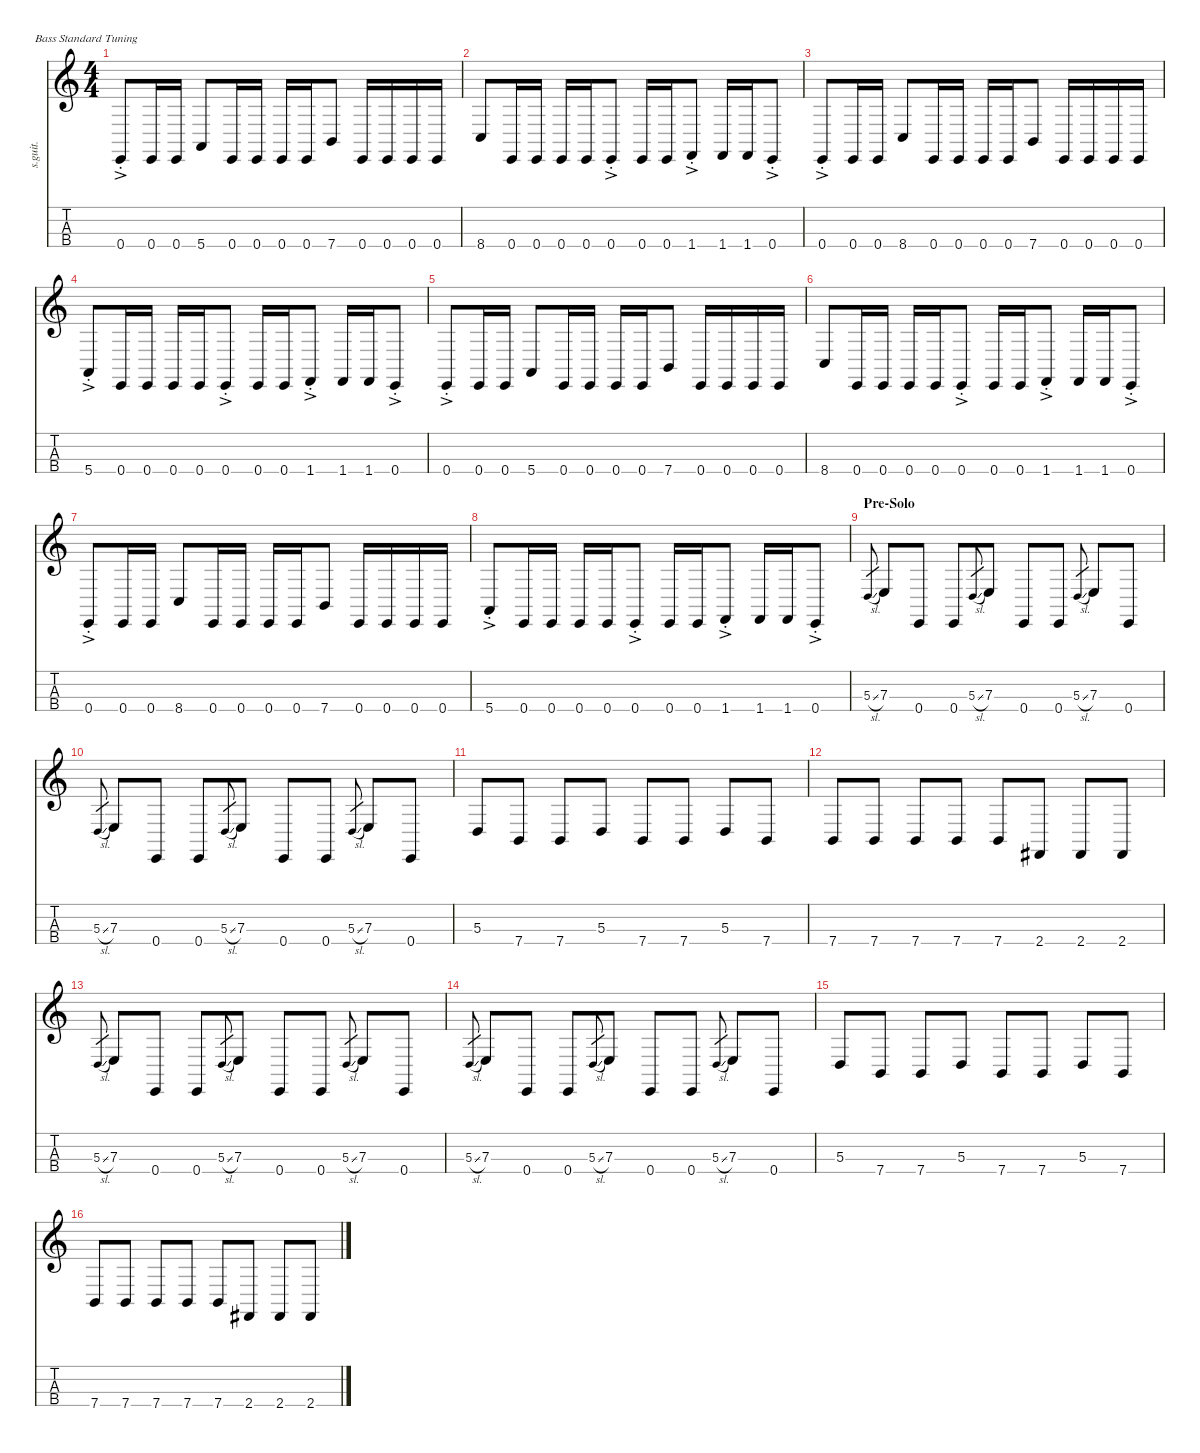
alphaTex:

\defaultSystemsLayout 4
\hideDynamics
\bracketExtendMode nobrackets
\track ("Cliff Burton - Bass" "s.guit.") {instrument electricbassfinger}
\staff {score tabs}
\tuning (G2 D2 A1 E1)
\ts (4 4)
\tempo (130 hide)
\clef g2
\ks c
0.4{ac st}.8{lyrics (0 "") lyrics (1 "") lyrics (2 "") lyrics (3 "") lyrics (4 "") dy ppp} 0.4.16{lyrics (0 "") lyrics (1 "") lyrics (2 "") lyrics (3 "") lyrics (4 "") dy f} 0.4.16{lyrics (0 "") lyrics (1 "") lyrics (2 "") lyrics (3 "") lyrics (4 "")} 5.4.8{lyrics (0 "") lyrics (1 "") lyrics (2 "") lyrics (3 "") lyrics (4 "")} 0.4.16{lyrics (0 "") lyrics (1 "") lyrics (2 "") lyrics (3 "") lyrics (4 "")} 0.4.16{lyrics (0 "") lyrics (1 "") lyrics (2 "") lyrics (3 "") lyrics (4 "")} 0.4.16{lyrics (0 "") lyrics (1 "") lyrics (2 "") lyrics (3 "") lyrics (4 "")} 0.4.16{lyrics (0 "") lyrics (1 "") lyrics (2 "") lyrics (3 "") lyrics (4 "")} 7.4.8{lyrics (0 "") lyrics (1 "") lyrics (2 "") lyrics (3 "") lyrics (4 "")} 0.4.16{lyrics (0 "") lyrics (1 "") lyrics (2 "") lyrics (3 "") lyrics (4 "")} 0.4.16{lyrics (0 "") lyrics (1 "") lyrics (2 "") lyrics (3 "") lyrics (4 "")} 0.4.16{lyrics (0 "") lyrics (1 "") lyrics (2 "") lyrics (3 "") lyrics (4 "")} 0.4.16{lyrics (0 "") lyrics (1 "") lyrics (2 "") lyrics (3 "") lyrics (4 "")} |
8.4.8{lyrics (0 "") lyrics (1 "") lyrics (2 "") lyrics (3 "") lyrics (4 "")} 0.4.16{lyrics (0 "") lyrics (1 "") lyrics (2 "") lyrics (3 "") lyrics (4 "")} 0.4.16{lyrics (0 "") lyrics (1 "") lyrics (2 "") lyrics (3 "") lyrics (4 "")} 0.4.16{lyrics (0 "") lyrics (1 "") lyrics (2 "") lyrics (3 "") lyrics (4 "")} 0.4.16{lyrics (0 "") lyrics (1 "") lyrics (2 "") lyrics (3 "") lyrics (4 "")} 0.4{ac st}.8{lyrics (0 "") lyrics (1 "") lyrics (2 "") lyrics (3 "") lyrics (4 "") dy ppp} 0.4.16{lyrics (0 "") lyrics (1 "") lyrics (2 "") lyrics (3 "") lyrics (4 "") dy f} 0.4.16{lyrics (0 "") lyrics (1 "") lyrics (2 "") lyrics (3 "") lyrics (4 "")} 1.4{ac st}.8{lyrics (0 "") lyrics (1 "") lyrics (2 "") lyrics (3 "") lyrics (4 "") dy ppp} 1.4.16{lyrics (0 "") lyrics (1 "") lyrics (2 "") lyrics (3 "") lyrics (4 "") dy f} 1.4.16{lyrics (0 "") lyrics (1 "") lyrics (2 "") lyrics (3 "") lyrics (4 "")} 0.4{ac st}.8{lyrics (0 "") lyrics (1 "") lyrics (2 "") lyrics (3 "") lyrics (4 "") dy ppp} |
0.4{ac st}.8{lyrics (0 "") lyrics (1 "") lyrics (2 "") lyrics (3 "") lyrics (4 "")} 0.4.16{lyrics (0 "") lyrics (1 "") lyrics (2 "") lyrics (3 "") lyrics (4 "") dy f} 0.4.16{lyrics (0 "") lyrics (1 "") lyrics (2 "") lyrics (3 "") lyrics (4 "")} 8.4.8{lyrics (0 "") lyrics (1 "") lyrics (2 "") lyrics (3 "") lyrics (4 "")} 0.4.16{lyrics (0 "") lyrics (1 "") lyrics (2 "") lyrics (3 "") lyrics (4 "")} 0.4.16{lyrics (0 "") lyrics (1 "") lyrics (2 "") lyrics (3 "") lyrics (4 "")} 0.4.16{lyrics (0 "") lyrics (1 "") lyrics (2 "") lyrics (3 "") lyrics (4 "")} 0.4.16{lyrics (0 "") lyrics (1 "") lyrics (2 "") lyrics (3 "") lyrics (4 "")} 7.4.8{lyrics (0 "") lyrics (1 "") lyrics (2 "") lyrics (3 "") lyrics (4 "")} 0.4.16{lyrics (0 "") lyrics (1 "") lyrics (2 "") lyrics (3 "") lyrics (4 "")} 0.4.16{lyrics (0 "") lyrics (1 "") lyrics (2 "") lyrics (3 "") lyrics (4 "")} 0.4.16{lyrics (0 "") lyrics (1 "") lyrics (2 "") lyrics (3 "") lyrics (4 "")} 0.4.16{lyrics (0 "") lyrics (1 "") lyrics (2 "") lyrics (3 "") lyrics (4 "")} |
5.4{ac st}.8{lyrics (0 "") lyrics (1 "") lyrics (2 "") lyrics (3 "") lyrics (4 "") dy ppp} 0.4.16{lyrics (0 "") lyrics (1 "") lyrics (2 "") lyrics (3 "") lyrics (4 "") dy f} 0.4.16{lyrics (0 "") lyrics (1 "") lyrics (2 "") lyrics (3 "") lyrics (4 "")} 0.4.16{lyrics (0 "") lyrics (1 "") lyrics (2 "") lyrics (3 "") lyrics (4 "")} 0.4.16{lyrics (0 "") lyrics (1 "") lyrics (2 "") lyrics (3 "") lyrics (4 "")} 0.4{ac st}.8{lyrics (0 "") lyrics (1 "") lyrics (2 "") lyrics (3 "") lyrics (4 "") dy ppp} 0.4.16{lyrics (0 "") lyrics (1 "") lyrics (2 "") lyrics (3 "") lyrics (4 "") dy f} 0.4.16{lyrics (0 "") lyrics (1 "") lyrics (2 "") lyrics (3 "") lyrics (4 "")} 1.4{ac st}.8{lyrics (0 "") lyrics (1 "") lyrics (2 "") lyrics (3 "") lyrics (4 "") dy ppp} 1.4.16{lyrics (0 "") lyrics (1 "") lyrics (2 "") lyrics (3 "") lyrics (4 "") dy f} 1.4.16{lyrics (0 "") lyrics (1 "") lyrics (2 "") lyrics (3 "") lyrics (4 "")} 0.4{ac st}.8{lyrics (0 "") lyrics (1 "") lyrics (2 "") lyrics (3 "") lyrics (4 "") dy ppp} |
0.4{ac st}.8{lyrics (0 "") lyrics (1 "") lyrics (2 "") lyrics (3 "") lyrics (4 "")} 0.4.16{lyrics (0 "") lyrics (1 "") lyrics (2 "") lyrics (3 "") lyrics (4 "") dy f} 0.4.16{lyrics (0 "") lyrics (1 "") lyrics (2 "") lyrics (3 "") lyrics (4 "")} 5.4.8{lyrics (0 "") lyrics (1 "") lyrics (2 "") lyrics (3 "") lyrics (4 "")} 0.4.16{lyrics (0 "") lyrics (1 "") lyrics (2 "") lyrics (3 "") lyrics (4 "")} 0.4.16{lyrics (0 "") lyrics (1 "") lyrics (2 "") lyrics (3 "") lyrics (4 "")} 0.4.16{lyrics (0 "") lyrics (1 "") lyrics (2 "") lyrics (3 "") lyrics (4 "")} 0.4.16{lyrics (0 "") lyrics (1 "") lyrics (2 "") lyrics (3 "") lyrics (4 "")} 7.4.8{lyrics (0 "") lyrics (1 "") lyrics (2 "") lyrics (3 "") lyrics (4 "")} 0.4.16{lyrics (0 "") lyrics (1 "") lyrics (2 "") lyrics (3 "") lyrics (4 "")} 0.4.16{lyrics (0 "") lyrics (1 "") lyrics (2 "") lyrics (3 "") lyrics (4 "")} 0.4.16{lyrics (0 "") lyrics (1 "") lyrics (2 "") lyrics (3 "") lyrics (4 "")} 0.4.16{lyrics (0 "") lyrics (1 "") lyrics (2 "") lyrics (3 "") lyrics (4 "")} |
8.4.8{lyrics (0 "") lyrics (1 "") lyrics (2 "") lyrics (3 "") lyrics (4 "")} 0.4.16{lyrics (0 "") lyrics (1 "") lyrics (2 "") lyrics (3 "") lyrics (4 "")} 0.4.16{lyrics (0 "") lyrics (1 "") lyrics (2 "") lyrics (3 "") lyrics (4 "")} 0.4.16{lyrics (0 "") lyrics (1 "") lyrics (2 "") lyrics (3 "") lyrics (4 "")} 0.4.16{lyrics (0 "") lyrics (1 "") lyrics (2 "") lyrics (3 "") lyrics (4 "")} 0.4{ac st}.8{lyrics (0 "") lyrics (1 "") lyrics (2 "") lyrics (3 "") lyrics (4 "") dy ppp} 0.4.16{lyrics (0 "") lyrics (1 "") lyrics (2 "") lyrics (3 "") lyrics (4 "") dy f} 0.4.16{lyrics (0 "") lyrics (1 "") lyrics (2 "") lyrics (3 "") lyrics (4 "")} 1.4{ac st}.8{lyrics (0 "") lyrics (1 "") lyrics (2 "") lyrics (3 "") lyrics (4 "") dy ppp} 1.4.16{lyrics (0 "") lyrics (1 "") lyrics (2 "") lyrics (3 "") lyrics (4 "") dy f} 1.4.16{lyrics (0 "") lyrics (1 "") lyrics (2 "") lyrics (3 "") lyrics (4 "")} 0.4{ac st}.8{lyrics (0 "") lyrics (1 "") lyrics (2 "") lyrics (3 "") lyrics (4 "") dy ppp} |
0.4{ac st}.8{lyrics (0 "") lyrics (1 "") lyrics (2 "") lyrics (3 "") lyrics (4 "")} 0.4.16{lyrics (0 "") lyrics (1 "") lyrics (2 "") lyrics (3 "") lyrics (4 "") dy f} 0.4.16{lyrics (0 "") lyrics (1 "") lyrics (2 "") lyrics (3 "") lyrics (4 "")} 8.4.8{lyrics (0 "") lyrics (1 "") lyrics (2 "") lyrics (3 "") lyrics (4 "")} 0.4.16{lyrics (0 "") lyrics (1 "") lyrics (2 "") lyrics (3 "") lyrics (4 "")} 0.4.16{lyrics (0 "") lyrics (1 "") lyrics (2 "") lyrics (3 "") lyrics (4 "")} 0.4.16{lyrics (0 "") lyrics (1 "") lyrics (2 "") lyrics (3 "") lyrics (4 "")} 0.4.16{lyrics (0 "") lyrics (1 "") lyrics (2 "") lyrics (3 "") lyrics (4 "")} 7.4.8{lyrics (0 "") lyrics (1 "") lyrics (2 "") lyrics (3 "") lyrics (4 "")} 0.4.16{lyrics (0 "") lyrics (1 "") lyrics (2 "") lyrics (3 "") lyrics (4 "")} 0.4.16{lyrics (0 "") lyrics (1 "") lyrics (2 "") lyrics (3 "") lyrics (4 "")} 0.4.16{lyrics (0 "") lyrics (1 "") lyrics (2 "") lyrics (3 "") lyrics (4 "")} 0.4.16{lyrics (0 "") lyrics (1 "") lyrics (2 "") lyrics (3 "") lyrics (4 "")} |
5.4{ac st}.8{lyrics (0 "") lyrics (1 "") lyrics (2 "") lyrics (3 "") lyrics (4 "") dy ppp} 0.4.16{lyrics (0 "") lyrics (1 "") lyrics (2 "") lyrics (3 "") lyrics (4 "") dy f} 0.4.16{lyrics (0 "") lyrics (1 "") lyrics (2 "") lyrics (3 "") lyrics (4 "")} 0.4.16{lyrics (0 "") lyrics (1 "") lyrics (2 "") lyrics (3 "") lyrics (4 "")} 0.4.16{lyrics (0 "") lyrics (1 "") lyrics (2 "") lyrics (3 "") lyrics (4 "")} 0.4{ac st}.8{lyrics (0 "") lyrics (1 "") lyrics (2 "") lyrics (3 "") lyrics (4 "") dy ppp} 0.4.16{lyrics (0 "") lyrics (1 "") lyrics (2 "") lyrics (3 "") lyrics (4 "") dy f} 0.4.16{lyrics (0 "") lyrics (1 "") lyrics (2 "") lyrics (3 "") lyrics (4 "")} 1.4{ac st}.8{lyrics (0 "") lyrics (1 "") lyrics (2 "") lyrics (3 "") lyrics (4 "") dy ppp} 1.4.16{lyrics (0 "") lyrics (1 "") lyrics (2 "") lyrics (3 "") lyrics (4 "") dy f} 1.4.16{lyrics (0 "") lyrics (1 "") lyrics (2 "") lyrics (3 "") lyrics (4 "")} 0.4{ac st}.8{lyrics (0 "") lyrics (1 "") lyrics (2 "") lyrics (3 "") lyrics (4 "") dy ppp} |
\section ("" "Pre-Solo")
5.3{sl}.8{lyrics (0 "") lyrics (1 "") lyrics (2 "") lyrics (3 "") lyrics (4 "") gr dy f} 7.3.8{lyrics (0 "") lyrics (1 "") lyrics (2 "") lyrics (3 "") lyrics (4 "")} 0.4.8{lyrics (0 "") lyrics (1 "") lyrics (2 "") lyrics (3 "") lyrics (4 "")} 0.4.8{lyrics (0 "") lyrics (1 "") lyrics (2 "") lyrics (3 "") lyrics (4 "")} 5.3{sl}.8{lyrics (0 "") lyrics (1 "") lyrics (2 "") lyrics (3 "") lyrics (4 "") gr} 7.3.8{lyrics (0 "") lyrics (1 "") lyrics (2 "") lyrics (3 "") lyrics (4 "")} 0.4.8{lyrics (0 "") lyrics (1 "") lyrics (2 "") lyrics (3 "") lyrics (4 "")} 0.4.8{lyrics (0 "") lyrics (1 "") lyrics (2 "") lyrics (3 "") lyrics (4 "")} 5.3{sl}.8{lyrics (0 "") lyrics (1 "") lyrics (2 "") lyrics (3 "") lyrics (4 "") gr} 7.3.8{lyrics (0 "") lyrics (1 "") lyrics (2 "") lyrics (3 "") lyrics (4 "")} 0.4.8{lyrics (0 "") lyrics (1 "") lyrics (2 "") lyrics (3 "") lyrics (4 "")} |
5.3{sl}.8{lyrics (0 "") lyrics (1 "") lyrics (2 "") lyrics (3 "") lyrics (4 "") gr} 7.3.8{lyrics (0 "") lyrics (1 "") lyrics (2 "") lyrics (3 "") lyrics (4 "")} 0.4.8{lyrics (0 "") lyrics (1 "") lyrics (2 "") lyrics (3 "") lyrics (4 "")} 0.4.8{lyrics (0 "") lyrics (1 "") lyrics (2 "") lyrics (3 "") lyrics (4 "")} 5.3{sl}.8{lyrics (0 "") lyrics (1 "") lyrics (2 "") lyrics (3 "") lyrics (4 "") gr} 7.3.8{lyrics (0 "") lyrics (1 "") lyrics (2 "") lyrics (3 "") lyrics (4 "")} 0.4.8{lyrics (0 "") lyrics (1 "") lyrics (2 "") lyrics (3 "") lyrics (4 "")} 0.4.8{lyrics (0 "") lyrics (1 "") lyrics (2 "") lyrics (3 "") lyrics (4 "")} 5.3{sl}.8{lyrics (0 "") lyrics (1 "") lyrics (2 "") lyrics (3 "") lyrics (4 "") gr} 7.3.8{lyrics (0 "") lyrics (1 "") lyrics (2 "") lyrics (3 "") lyrics (4 "")} 0.4.8{lyrics (0 "") lyrics (1 "") lyrics (2 "") lyrics (3 "") lyrics (4 "")} |
5.3.8{lyrics (0 "") lyrics (1 "") lyrics (2 "") lyrics (3 "") lyrics (4 "")} 7.4.8{lyrics (0 "") lyrics (1 "") lyrics (2 "") lyrics (3 "") lyrics (4 "")} 7.4.8{lyrics (0 "") lyrics (1 "") lyrics (2 "") lyrics (3 "") lyrics (4 "")} 5.3.8{lyrics (0 "") lyrics (1 "") lyrics (2 "") lyrics (3 "") lyrics (4 "")} 7.4.8{lyrics (0 "") lyrics (1 "") lyrics (2 "") lyrics (3 "") lyrics (4 "")} 7.4.8{lyrics (0 "") lyrics (1 "") lyrics (2 "") lyrics (3 "") lyrics (4 "")} 5.3.8{lyrics (0 "") lyrics (1 "") lyrics (2 "") lyrics (3 "") lyrics (4 "")} 7.4.8{lyrics (0 "") lyrics (1 "") lyrics (2 "") lyrics (3 "") lyrics (4 "")} |
7.4.8{lyrics (0 "") lyrics (1 "") lyrics (2 "") lyrics (3 "") lyrics (4 "")} 7.4.8{lyrics (0 "") lyrics (1 "") lyrics (2 "") lyrics (3 "") lyrics (4 "")} 7.4.8{lyrics (0 "") lyrics (1 "") lyrics (2 "") lyrics (3 "") lyrics (4 "")} 7.4.8{lyrics (0 "") lyrics (1 "") lyrics (2 "") lyrics (3 "") lyrics (4 "")} 7.4.8{lyrics (0 "") lyrics (1 "") lyrics (2 "") lyrics (3 "") lyrics (4 "")} 2.4{acc #}.8{lyrics (0 "") lyrics (1 "") lyrics (2 "") lyrics (3 "") lyrics (4 "")} 2.4{acc #}.8{lyrics (0 "") lyrics (1 "") lyrics (2 "") lyrics (3 "") lyrics (4 "")} 2.4{acc #}.8{lyrics (0 "") lyrics (1 "") lyrics (2 "") lyrics (3 "") lyrics (4 "")} |
5.3{sl}.8{lyrics (0 "") lyrics (1 "") lyrics (2 "") lyrics (3 "") lyrics (4 "") gr} 7.3.8{lyrics (0 "") lyrics (1 "") lyrics (2 "") lyrics (3 "") lyrics (4 "")} 0.4.8{lyrics (0 "") lyrics (1 "") lyrics (2 "") lyrics (3 "") lyrics (4 "")} 0.4.8{lyrics (0 "") lyrics (1 "") lyrics (2 "") lyrics (3 "") lyrics (4 "")} 5.3{sl}.8{lyrics (0 "") lyrics (1 "") lyrics (2 "") lyrics (3 "") lyrics (4 "") gr} 7.3.8{lyrics (0 "") lyrics (1 "") lyrics (2 "") lyrics (3 "") lyrics (4 "")} 0.4.8{lyrics (0 "") lyrics (1 "") lyrics (2 "") lyrics (3 "") lyrics (4 "")} 0.4.8{lyrics (0 "") lyrics (1 "") lyrics (2 "") lyrics (3 "") lyrics (4 "")} 5.3{sl}.8{lyrics (0 "") lyrics (1 "") lyrics (2 "") lyrics (3 "") lyrics (4 "") gr} 7.3.8{lyrics (0 "") lyrics (1 "") lyrics (2 "") lyrics (3 "") lyrics (4 "")} 0.4.8{lyrics (0 "") lyrics (1 "") lyrics (2 "") lyrics (3 "") lyrics (4 "")} |
5.3{sl}.8{lyrics (0 "") lyrics (1 "") lyrics (2 "") lyrics (3 "") lyrics (4 "") gr} 7.3.8{lyrics (0 "") lyrics (1 "") lyrics (2 "") lyrics (3 "") lyrics (4 "")} 0.4.8{lyrics (0 "") lyrics (1 "") lyrics (2 "") lyrics (3 "") lyrics (4 "")} 0.4.8{lyrics (0 "") lyrics (1 "") lyrics (2 "") lyrics (3 "") lyrics (4 "")} 5.3{sl}.8{lyrics (0 "") lyrics (1 "") lyrics (2 "") lyrics (3 "") lyrics (4 "") gr} 7.3.8{lyrics (0 "") lyrics (1 "") lyrics (2 "") lyrics (3 "") lyrics (4 "")} 0.4.8{lyrics (0 "") lyrics (1 "") lyrics (2 "") lyrics (3 "") lyrics (4 "")} 0.4.8{lyrics (0 "") lyrics (1 "") lyrics (2 "") lyrics (3 "") lyrics (4 "")} 5.3{sl}.8{lyrics (0 "") lyrics (1 "") lyrics (2 "") lyrics (3 "") lyrics (4 "") gr} 7.3.8{lyrics (0 "") lyrics (1 "") lyrics (2 "") lyrics (3 "") lyrics (4 "")} 0.4.8{lyrics (0 "") lyrics (1 "") lyrics (2 "") lyrics (3 "") lyrics (4 "")} |
5.3.8{lyrics (0 "") lyrics (1 "") lyrics (2 "") lyrics (3 "") lyrics (4 "")} 7.4.8{lyrics (0 "") lyrics (1 "") lyrics (2 "") lyrics (3 "") lyrics (4 "")} 7.4.8{lyrics (0 "") lyrics (1 "") lyrics (2 "") lyrics (3 "") lyrics (4 "")} 5.3.8{lyrics (0 "") lyrics (1 "") lyrics (2 "") lyrics (3 "") lyrics (4 "")} 7.4.8{lyrics (0 "") lyrics (1 "") lyrics (2 "") lyrics (3 "") lyrics (4 "")} 7.4.8{lyrics (0 "") lyrics (1 "") lyrics (2 "") lyrics (3 "") lyrics (4 "")} 5.3.8{lyrics (0 "") lyrics (1 "") lyrics (2 "") lyrics (3 "") lyrics (4 "")} 7.4.8{lyrics (0 "") lyrics (1 "") lyrics (2 "") lyrics (3 "") lyrics (4 "")} |
7.4.8{lyrics (0 "") lyrics (1 "") lyrics (2 "") lyrics (3 "") lyrics (4 "")} 7.4.8{lyrics (0 "") lyrics (1 "") lyrics (2 "") lyrics (3 "") lyrics (4 "")} 7.4.8{lyrics (0 "") lyrics (1 "") lyrics (2 "") lyrics (3 "") lyrics (4 "")} 7.4.8{lyrics (0 "") lyrics (1 "") lyrics (2 "") lyrics (3 "") lyrics (4 "")} 7.4.8{lyrics (0 "") lyrics (1 "") lyrics (2 "") lyrics (3 "") lyrics (4 "")} 2.4{acc #}.8{lyrics (0 "") lyrics (1 "") lyrics (2 "") lyrics (3 "") lyrics (4 "")} 2.4{acc #}.8{lyrics (0 "") lyrics (1 "") lyrics (2 "") lyrics (3 "") lyrics (4 "")} 2.4{acc #}.8{lyrics (0 "") lyrics (1 "") lyrics (2 "") lyrics (3 "") lyrics (4 "")}
